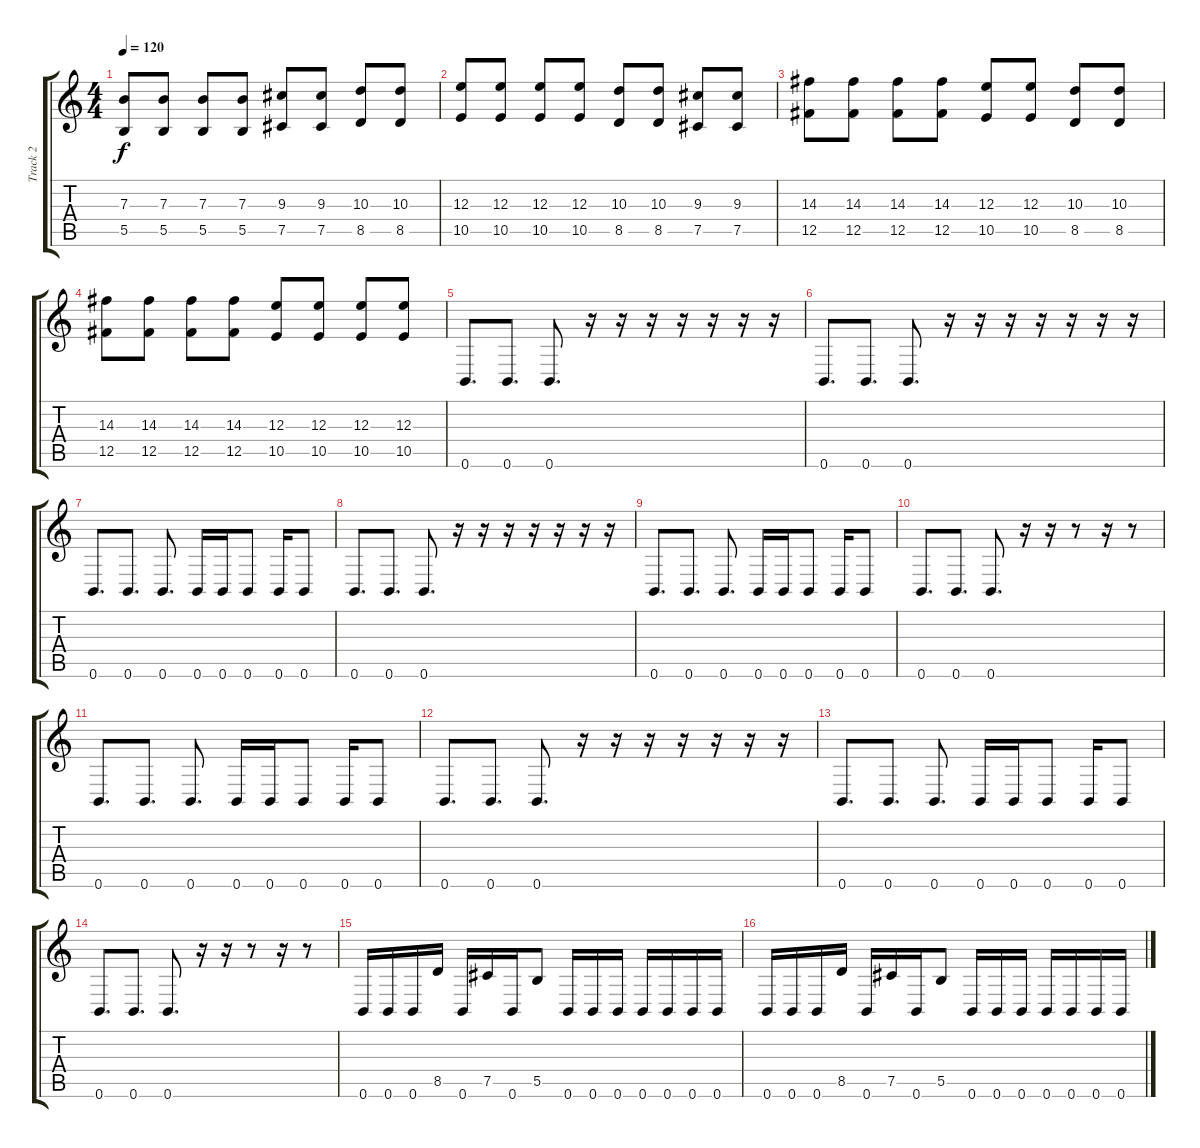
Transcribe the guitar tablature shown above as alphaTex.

\track ("Track 2" "Track 2") {instrument distortionguitar}
\staff {score tabs}
\tuning (Db4 Ab3 E3 B2 Gb2 B1) {hide}
\ts (4 4)
\tempo 120
\clef g2
\ks c
(7.3 5.5).8{dy f} (7.3 5.5).8 (7.3 5.5).8 (7.3 5.5).8 (9.3 7.5).8 (9.3 7.5).8 (10.3 8.5).8 (10.3 8.5).8 |
(12.3 10.5).8 (12.3 10.5).8 (12.3 10.5).8 (12.3 10.5).8 (10.3 8.5).8 (10.3 8.5).8 (9.3 7.5).8 (9.3 7.5).8 |
(14.3 12.5).8 (14.3 12.5).8 (14.3 12.5).8 (14.3 12.5).8 (12.3 10.5).8 (12.3 10.5).8 (10.3 8.5).8 (10.3 8.5).8 |
(14.3 12.5).8 (14.3 12.5).8 (14.3 12.5).8 (14.3 12.5).8 (12.3 10.5).8 (12.3 10.5).8 (12.3 10.5).8 (12.3 10.5).8 |
0.6.8{d} 0.6.8{d} 0.6.8{d} r.16 r.16 r.16 r.16 r.16 r.16 r.16 |
0.6.8{d} 0.6.8{d} 0.6.8{d} r.16 r.16 r.16 r.16 r.16 r.16 r.16 |
0.6.8{d} 0.6.8{d} 0.6.8{d} 0.6.16 0.6.16 0.6.8 0.6.16 0.6.8 |
0.6.8{d} 0.6.8{d} 0.6.8{d} r.16 r.16 r.16 r.16 r.16 r.16 r.16 |
0.6.8{d} 0.6.8{d} 0.6.8{d} 0.6.16 0.6.16 0.6.8 0.6.16 0.6.8 |
0.6.8{d} 0.6.8{d} 0.6.8{d} r.16 r.16 r.8 r.16 r.8 |
0.6.8{d} 0.6.8{d} 0.6.8{d} 0.6.16 0.6.16 0.6.8 0.6.16 0.6.8 |
0.6.8{d} 0.6.8{d} 0.6.8{d} r.16 r.16 r.16 r.16 r.16 r.16 r.16 |
0.6.8{d} 0.6.8{d} 0.6.8{d} 0.6.16 0.6.16 0.6.8 0.6.16 0.6.8 |
0.6.8{d} 0.6.8{d} 0.6.8{d} r.16 r.16 r.8 r.16 r.8 |
0.6.16 0.6.16 0.6.16 8.5.16 0.6.16 7.5.16 0.6.16 5.5.8 0.6.16 0.6.16 0.6.16 0.6.16 0.6.16 0.6.16 0.6.16 |
0.6.16 0.6.16 0.6.16 8.5.16 0.6.16 7.5.16 0.6.16 5.5.8 0.6.16 0.6.16 0.6.16 0.6.16 0.6.16 0.6.16 0.6.16
